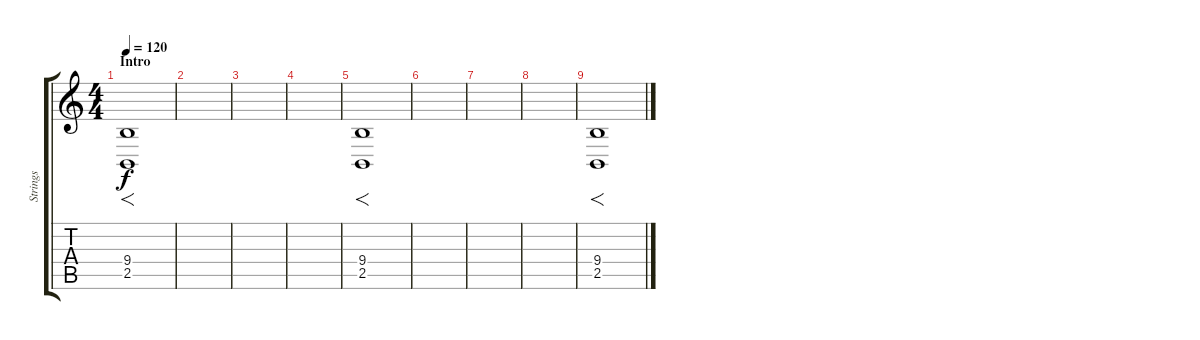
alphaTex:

\track ("Strings" "Strings") {instrument stringensemble1}
\staff {score tabs}
\tuning (E4 B3 G3 D3 A2 E2) {hide}
\ts (4 4)
\section ("" "Intro")
\tempo 120
\clef g2
\ks c
(9.4 2.5).1{f dy f instrument stringensemble1} |
|
|
|
(9.4 2.5).1{f} |
|
|
|
(9.4 2.5).1{f}
